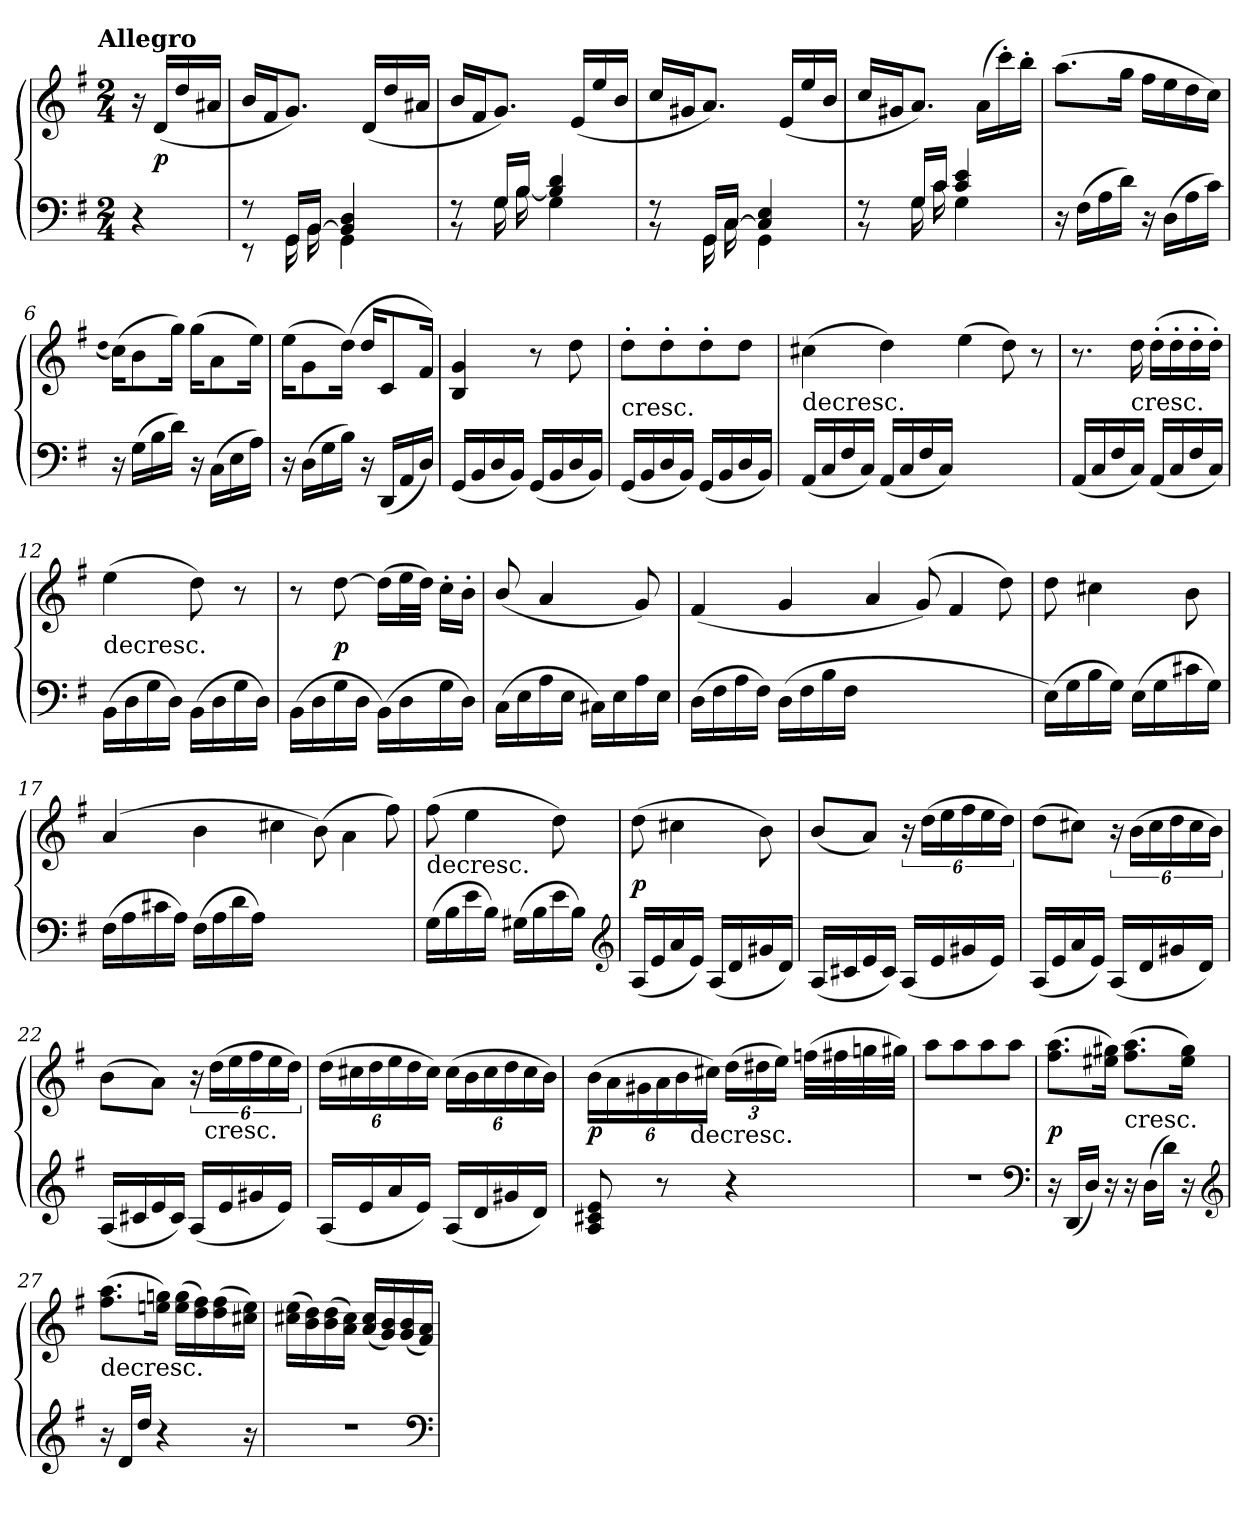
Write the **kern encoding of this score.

**kern	**kern	**dynam
*part1	*part1	*part1
*staff2	*staff1	*staff1/2
*clefF4	*clefG2	*
*k[f#]	*k[f#]	*
*G:	*G:	*
!!LO:TX:omd:t=Allegro
*M2/4	*M2/4	*
*MM104	*MM104	*
=	=	=
4r	16r	.
.	(16d/LL	p
.	16dd/	.
.	16a#X/JJ	.
=1	=1	=1
*^	*	*
8r	8r	16b/LL	.
.	.	16f#/J	.
16GG/LL	16GG\	8.g/J)	.
[16BB/JJ	16BB\	.	.
4BB]/ 4D/	4GG\	.	.
.	.	(16d/LL	.
.	.	16dd/	.
.	.	16a#X/JJ	.
=2	=2	=2	=2
8r	8r	16b/LL	.
.	.	16f#/J	.
16G/LL	16G\	8.g/J)	.
16B/JJ	[16B\	.	.
4B]/ 4d/	4G\	.	.
.	.	(16e/LL	.
.	.	16ee/	.
.	.	16b/JJ	.
=3	=3	=3	=3
8r	8r	16cc/LL	.
.	.	16g#X/J	.
16GG/LL	16GG\	8.a/J)	.
[16C/JJ	16C\	.	.
4C]/ 4E/	4GG\	.	.
.	.	(16e/LL	.
.	.	16ee/	.
.	.	16b/JJ	.
=4	=4	=4	=4
8r	8r	16cc/LL	.
.	.	16g#X/J	.
16G/LL	16G\	8.a/J)	.
16c/JJ	16c\	.	.
4c/ 4e/	4G\	.	.
.	.	(16a\LL	.
.	.	16ccc'\)	.
.	.	16bb'\JJ	.
*v	*v	*	*
=5	=5	=5
16r	(8.aa\L	.
(16F#\LL	.	.
16A\	.	.
16d\JJ)	16gg\Jk	.
16r	16ff#\LL	.
(16D\LL	16ee\	.
16A\	16dd\	.
16c\JJ)	16cc\JJ)	.
=6	=6	=6
.	(qdd	.
16r	(16cc\KL)	.
(16G\LL	8b\	.
16B\	.	.
16d\JJ)	16gg\Jk)	.
16r	(16gg\KL	.
(16C\LL	8a\	.
16E\	.	.
16A\JJ)	16ee\Jk)	.
=7	=7	=7
16r	(16ee\KL	.
(16D\LL	8g\	.
16G\	.	.
16B\JJ)	(16dd\Jk)	.
16r	16dd/KL	.
(16DD/LL	8c/	.
16AA/	.	.
16D/JJ)	16f#/Jk)	.
=8	=8	=8
(16GG/LL	4B/ 4g/	.
16BB/	.	.
16D/	.	.
16BB/JJ)	.	.
(16GG/LL	8r	.
16BB/	.	.
16D/	8dd\	.
16BB/JJ)	.	.
=9	=9	=9
!	!LO:TX:c:t=cresc.	!
(16GG/LL	8dd'\L	.
16BB/	.	.
16D/	8dd'\	.
16BB/JJ)	.	.
(16GG/LL	8dd'\	.
16BB/	.	.
16D/	8dd\J	.
16BB/JJ)	.	.
=10	=10	=10
!	!LO:TX:c:t=decresc.	!
(16AA/LL	(4cc#X	.
16C/	.	.
16F#/	.	.
16C/JJ)	.	.
(16AA/LL	4dd)	.
16C/	.	.
16F#/	.	.
16C/JJ)	.	.
2ryy	(4ee\	.
.	8dd\)	.
.	8r	.
=11	=11	=11
(16AA/LL	8.r	.
16C/	.	.
16F#/	.	.
!	!LO:TX:c:t=cresc.	!
16C/JJ)	16dd\	.
(16AA/LL	(16dd'\LL	.
16C/	16dd'\	.
16F#/	16dd'\	.
16C/JJ)	16dd'\JJ)	.
=12	=12	=12
!	!LO:TX:c:t=decresc.	!
(16BB\LL	(4ee\	.
16D\	.	.
16G\	.	.
16D\JJ)	.	.
(16BB\LL	8dd\)	.
16D\	.	.
16G\	8r	.
16D\JJ)	.	.
=13	=13	=13
(16BB\LL	8r	.
16D\	.	.
16G\	[8dd\	p
16D\JJ	.	.
(16BB\LL)	(16dd\LL]	.
16D\	32ee\L	.
.	32dd\JJJ)	.
16G\	16cc'\LL	.
16D\JJ)	16b'\JJ	.
=14	=14	=14
(16C\LL	(8b/	.
16E\	.	.
16A\	4a/	.
16E\JJ	.	.
16C#X\LL)	.	.
16E\	.	.
16A\	8g/)	.
16E\JJ	.	.
=15	=15	=15
(16D\LL	(4f#	.
16F#\	.	.
16A\	.	.
16F#\JJ)	.	.
(16D\LL	4g	.
16F#\	.	.
16B\	.	.
16F#\JJ	.	.
2.ryy	4a	.
.	(8g/)	.
.	4f#/	.
.	8dd\)	.
=16	=16	=16
(16E\LL)	8dd\	.
16G\	.	.
16B\	4cc#X\	.
16G\JJ)	.	.
(16E\LL	.	.
16G\	.	.
16c#X\	8b\	.
16G\JJ)	.	.
=17	=17	=17
(16F#\LL	(4a	.
16A\	.	.
16c#X\	.	.
16A\JJ)	.	.
(16F#\LL	4b	.
16A\	.	.
16d\	.	.
16A\JJ)	.	.
2.ryy	4cc#X	.
.	(8b\)	.
.	4a\	.
.	8ff#\)	.
=18	=18	=18
!	!LO:TX:c:t=decresc.	!
(16G\LL	(8ff#\	.
16B\	.	.
16e\	4ee\	.
16B\JJ)	.	.
(16G#X\LL	.	.
16B\	.	.
16e\	8dd\)	.
16B\JJ)	.	.
*clefG2	*	*
=19	=19	=19
(16A/LL	(8dd\	p
16e/	.	.
16a/	4cc#X\	.
16e/JJ)	.	.
(16A/LL	.	.
16d/	.	.
16g#X/	8b\)	.
16d/JJ)	.	.
=20	=20	=20
(16A/LL	(8b/L	.
16c#X/	.	.
16e/	8a/J)	.
16c#/JJ)	.	.
(16A/LL	24r	.
.	(24dd\LL	.
16e/	.	.
.	24ee\	.
16g#X/	24ff#\	.
.	24ee\	.
16e/JJ)	.	.
.	24dd\JJ)	.
=21	=21	=21
(16A/LL	(8dd\L	.
16e/	.	.
16a/	8cc#X\J)	.
16e/JJ)	.	.
(16A/LL	24r	.
.	(24b\LL	.
16d/	.	.
.	24cc#\	.
16g#X/	24dd\	.
.	24cc#\	.
16d/JJ)	.	.
.	24b\JJ)	.
=22	=22	=22
(16A/LL	(8b\L	.
16c#X/	.	.
16e/	8a\J)	.
16c#/JJ)	.	.
(16A/LL	24r	.
!	!LO:TX:c:t=cresc.	!
.	(24dd\LL	.
16e/	.	.
.	24ee\	.
16g#X/	24ff#\	.
.	24ee\	.
16e/JJ)	.	.
.	24dd\JJ)	.
=23	=23	=23
(16A/LL	(24dd\LL	.
.	24cc#X\	.
16e/	.	.
.	24dd\	.
16a/	24ee\	.
.	24dd\	.
16e/JJ)	.	.
.	24cc#\JJ)	.
(16A/LL	(24cc#\LL	.
.	24b\	.
16d/	.	.
.	24cc#\	.
16g#X/	24dd\	.
.	24cc#\	.
16d/JJ)	.	.
.	24b\JJ)	.
=24	=24	=24
8A/ 8c#X/ 8e/	(24b\LL	p
.	24a\	.
.	24g#X\	.
8r	24a\	.
.	24b\	.
!	!LO:TX:c:t=decresc.	!
.	24cc#X\JJ)	.
4r	(24dd\LL	.
.	24dd#X\	.
.	24ee\JJ)	.
.	(32ffn\LLL	.
.	32ff#X\	.
.	32ggn\	.
.	32gg#X\JJJ)	.
=25	=25	=25
2r	8aa\L	.
.	8aa\	.
.	8aa\	.
.	8aa\J	.
*clefF4	*	*
=26	=26	=26
16r	(8.ff#\ 8.aa\L	p
(16DD/LL	.	.
16D/JJ)	.	.
16r	16ee#X\ 16gg#X\Jk)	.
!	!LO:TX:c:t=cresc.	!
16r	(8.ff#\ 8.aa\L	.
(16D\LL	.	.
16d\JJ)	.	.
16r	16ee#\ 16gg#\Jk)	.
*clefG2	*	*
=27	=27	=27
!	!LO:TX:c:t=decresc.	!
16r	(8.ff#\ 8.aa\L	.
16d/LL	.	.
16dd/JJ	.	.
4r	16een\ 16ggn\Jk)	.
.	(16ee\ 16gg\LL	.
.	16dd\ 16ff#\)	.
.	(16dd\ 16ff#\	.
16r	16cc#X\ 16ee\JJ)	.
=28	=28	=28
2r	(16cc#X\ 16ee\LL	.
.	16b\ 16dd\)	.
.	(16b\ 16dd\	.
.	16a\ 16cc#\JJ)	.
.	(16a/ 16cc#/LL	.
.	16g/ 16b/)	.
.	(16g/ 16b/	.
.	16f#/ 16a/JJ)	.
*clefF4	*	*
=	=	=
*-	*-	*-
